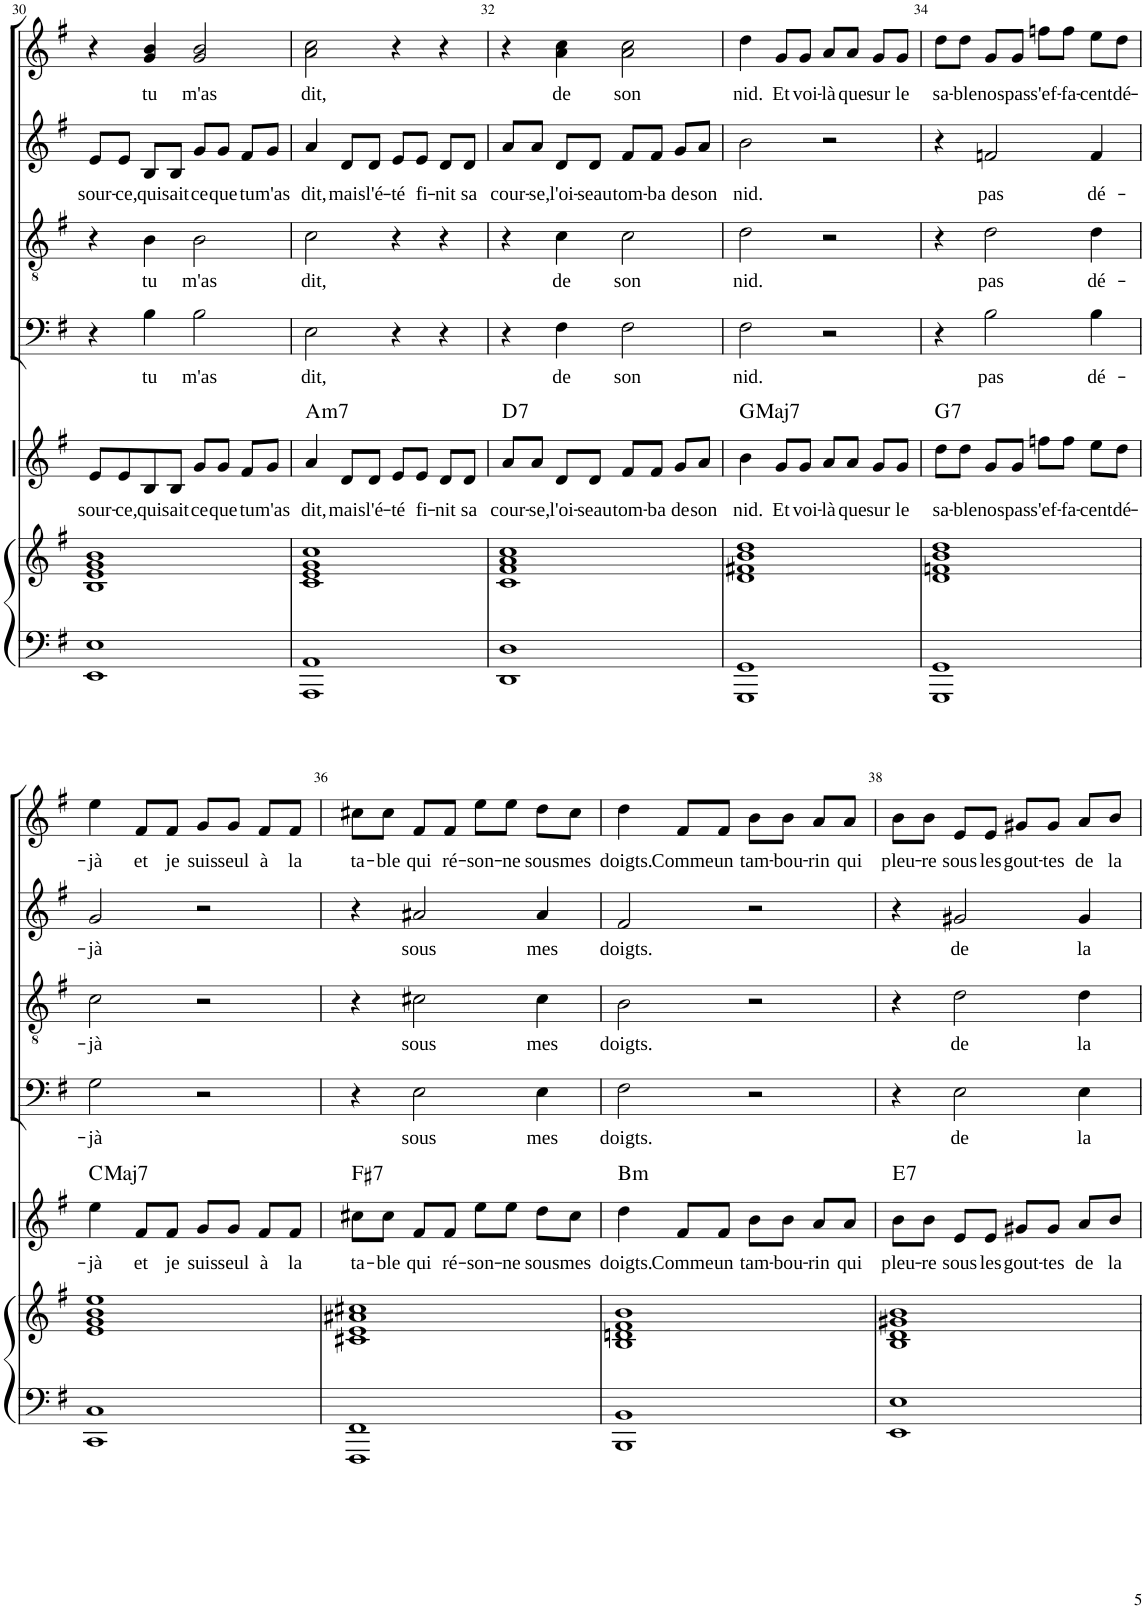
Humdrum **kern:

**kern	**kern	**kern	**text	**harte	**kern	**text	**kern	**text	**kern	**text	**kern	**text
*part6	*part6	*part5	*part5	*part5	*part4	*part4	*part3	*part3	*part2	*part2	*part1	*part1
*staff7	*staff6	*staff5	*staff5	*	*staff4	*staff4	*staff3	*staff3	*staff2	*staff2	*staff1	*staff1
*I"Piano	*	*I"Voix	*	*	*I"Bass	*	*I"Ténor	*	*I"Alto	*	*I"Soprano	*
*I'Pno	*	*	*	*	*	*	*	*	*	*	*	*
!!LO:PB:g=z
*clefF4	*clefG2	*clefG2	*	*	*clefF4	*	*clefGv2	*	*clefG2	*	*clefG2	*
*k[f#]	*k[f#]	*k[f#]	*	*	*k[f#]	*	*k[f#]	*	*k[f#]	*	*k[f#]	*
*M4/4	*M4/4	*M4/4	*	*	*M4/4	*	*M4/4	*	*M4/4	*	*M4/4	*
=30	=30	=30	=30	=30	=30	=30	=30	=30	=30	=30	=30	=30
!	!	!	!LO:LY:b	!	!	!	!	!	!	!LO:LY:b	!	!
1EE 1E	1B 1e 1g 1b	8e/L	sour-	.	4r	.	4r	.	8e/L	sour-	4r	.
!	!	!	!LO:LY:b	!	!	!	!	!	!	!LO:LY:b	!	!
.	.	8e/	-ce,	.	.	.	.	.	8e/J	-ce,	.	.
!	!	!	!LO:LY:b	!	!	!LO:LY:b	!	!LO:LY:b	!	!LO:LY:b	!	!LO:LY:b
.	.	8B/	qui	.	4B\	tu	4B\	tu	8B/L	qui	4g/ 4b/	tu
!	!	!	!LO:LY:b	!	!	!	!	!	!	!LO:LY:b	!	!
.	.	8B/J	sait	.	.	.	.	.	8B/J	sait	.	.
!	!	!	!LO:LY:b	!	!	!LO:LY:b	!	!LO:LY:b	!	!LO:LY:b	!	!LO:LY:b
.	.	8g/L	ce	.	2B\	m'as	2B\	m'as	8g/L	ce	2g/ 2b/	m'as
!	!	!	!LO:LY:b	!	!	!	!	!	!	!LO:LY:b	!	!
.	.	8g/J	que	.	.	.	.	.	8g/J	que	.	.
!	!	!	!LO:LY:b	!	!	!	!	!	!	!LO:LY:b	!	!
.	.	8f#/L	tu	.	.	.	.	.	8f#/L	tu	.	.
!	!	!	!LO:LY:b	!	!	!	!	!	!	!LO:LY:b	!	!
.	.	8g/J	m'as	.	.	.	.	.	8g/J	m'as	.	.
=31	=31	=31	=31	=31	=31	=31	=31	=31	=31	=31	=31	=31
!	!	!	!LO:LY:b	!LO:H:kt=m7	!	!LO:LY:b	!	!LO:LY:b	!	!LO:LY:b	!	!LO:LY:b
1AAA 1AA	1c 1e 1g 1cc	4a/	dit,	A:min7	2E\	dit,	2c\	dit,	4a/	dit,	2a\ 2cc\	dit,
!	!	!	!LO:LY:b	!	!	!	!	!	!	!LO:LY:b	!	!
.	.	8d/L	mais	.	.	.	.	.	8d/L	mais	.	.
!	!	!	!LO:LY:b	!	!	!	!	!	!	!LO:LY:b	!	!
.	.	8d/J	l'é-	.	.	.	.	.	8d/J	l'é-	.	.
!	!	!	!LO:LY:b	!	!	!	!	!	!	!LO:LY:b	!	!
.	.	8e/L	-té	.	4r	.	4r	.	8e/L	-té	4r	.
!	!	!	!LO:LY:b	!	!	!	!	!	!	!LO:LY:b	!	!
.	.	8e/J	fi-	.	.	.	.	.	8e/J	fi-	.	.
!	!	!	!LO:LY:b	!	!	!	!	!	!	!LO:LY:b	!	!
.	.	8d/L	-nit	.	4r	.	4r	.	8d/L	-nit	4r	.
!	!	!	!LO:LY:b	!	!	!	!	!	!	!LO:LY:b	!	!
.	.	8d/J	sa	.	.	.	.	.	8d/J	sa	.	.
=32	=32	=32	=32	=32	=32	=32	=32	=32	=32	=32	=32	=32
!	!	!	!LO:LY:b	!LO:H:kt=7	!	!	!	!	!	!LO:LY:b	!	!
1DD 1D	1c 1f# 1a 1cc	8a/L	cour-	D:7	4r	.	4r	.	8a/L	cour-	4r	.
!	!	!	!LO:LY:b	!	!	!	!	!	!	!LO:LY:b	!	!
.	.	8a/J	-se,	.	.	.	.	.	8a/J	-se,	.	.
!	!	!	!LO:LY:b	!	!	!LO:LY:b	!	!LO:LY:b	!	!LO:LY:b	!	!LO:LY:b
.	.	8d/L	l'oi-	.	4F#\	de	4c\	de	8d/L	l'oi-	4a\ 4cc\	de
!	!	!	!LO:LY:b	!	!	!	!	!	!	!LO:LY:b	!	!
.	.	8d/J	-seau	.	.	.	.	.	8d/J	-seau	.	.
!	!	!	!LO:LY:b	!	!	!LO:LY:b	!	!LO:LY:b	!	!LO:LY:b	!	!LO:LY:b
.	.	8f#/L	tom-	.	2F#\	son	2c\	son	8f#/L	tom-	2a\ 2cc\	son
!	!	!	!LO:LY:b	!	!	!	!	!	!	!LO:LY:b	!	!
.	.	8f#/J	-ba	.	.	.	.	.	8f#/J	-ba	.	.
!	!	!	!LO:LY:b	!	!	!	!	!	!	!LO:LY:b	!	!
.	.	8g/L	de	.	.	.	.	.	8g/L	de	.	.
!	!	!	!LO:LY:b	!	!	!	!	!	!	!LO:LY:b	!	!
.	.	8a/J	son	.	.	.	.	.	8a/J	son	.	.
=33	=33	=33	=33	=33	=33	=33	=33	=33	=33	=33	=33	=33
!	!	!	!LO:LY:b	!LO:H:kt=Maj7	!	!LO:LY:b	!	!LO:LY:b	!	!LO:LY:b	!	!LO:LY:b
1GGG 1GG	1d 1f#X 1b 1dd	4b\	nid.	G:maj7	2F#\	nid.	2d\	nid.	2b\	nid.	4dd\	nid.
!	!	!	!LO:LY:b	!	!	!	!	!	!	!	!	!LO:LY:b
.	.	8g/L	Et	.	.	.	.	.	.	.	8g/L	Et
!	!	!	!LO:LY:b	!	!	!	!	!	!	!	!	!LO:LY:b
.	.	8g/J	voi-	.	.	.	.	.	.	.	8g/J	voi-
!	!	!	!LO:LY:b	!	!	!	!	!	!	!	!	!LO:LY:b
.	.	8a/L	-là	.	2r	.	2r	.	2r	.	8a/L	-là
!	!	!	!LO:LY:b	!	!	!	!	!	!	!	!	!LO:LY:b
.	.	8a/J	que	.	.	.	.	.	.	.	8a/J	que
!	!	!	!LO:LY:b	!	!	!	!	!	!	!	!	!LO:LY:b
.	.	8g/L	sur	.	.	.	.	.	.	.	8g/L	sur
!	!	!	!LO:LY:b	!	!	!	!	!	!	!	!	!LO:LY:b
.	.	8g/J	le	.	.	.	.	.	.	.	8g/J	le
=34	=34	=34	=34	=34	=34	=34	=34	=34	=34	=34	=34	=34
!	!	!	!LO:LY:b	!LO:H:kt=7	!	!	!	!	!	!	!	!LO:LY:b
1GGG 1GG	1d 1fn 1b 1dd	8dd\L	sa-	G:7	4r	.	4r	.	4r	.	8dd\L	sa-
!	!	!	!LO:LY:b	!	!	!	!	!	!	!	!	!LO:LY:b
.	.	8dd\J	-ble	.	.	.	.	.	.	.	8dd\J	-ble
!	!	!	!LO:LY:b	!	!	!LO:LY:b	!	!LO:LY:b	!	!LO:LY:b	!	!LO:LY:b
.	.	8g/L	nos	.	2B\	pas	2d\	pas	2fn/	pas	8g/L	nos
!	!	!	!LO:LY:b	!	!	!	!	!	!	!	!	!LO:LY:b
.	.	8g/J	pas	.	.	.	.	.	.	.	8g/J	pas
!	!	!	!LO:LY:b	!	!	!	!	!	!	!	!	!LO:LY:b
.	.	8ffn\L	s'ef-	.	.	.	.	.	.	.	8ffn\L	s'ef-
!	!	!	!LO:LY:b	!	!	!	!	!	!	!	!	!LO:LY:b
.	.	8ff\J	-fa-	.	.	.	.	.	.	.	8ff\J	-fa-
!	!	!	!LO:LY:b	!	!	!LO:LY:b	!	!LO:LY:b	!	!LO:LY:b	!	!LO:LY:b
.	.	8ee\L	-cent	.	4B\	dé-	4d\	dé-	4f/	dé-	8ee\L	-cent
!	!	!	!LO:LY:b	!	!	!	!	!	!	!	!	!LO:LY:b
.	.	8dd\J	dé-	.	.	.	.	.	.	.	8dd\J	dé-
!!LO:LB:g=z
=35	=35	=35	=35	=35	=35	=35	=35	=35	=35	=35	=35	=35
!	!	!	!LO:LY:b	!LO:H:kt=Maj7	!	!LO:LY:b	!	!LO:LY:b	!	!LO:LY:b	!	!LO:LY:b
1CC 1C	1e 1g 1b 1ee	4ee\	-jà	C:maj7	2G\	-jà	2c\	-jà	2g/	-jà	4ee\	-jà
!	!	!	!LO:LY:b	!	!	!	!	!	!	!	!	!LO:LY:b
.	.	8f#/L	et	.	.	.	.	.	.	.	8f#/L	et
!	!	!	!LO:LY:b	!	!	!	!	!	!	!	!	!LO:LY:b
.	.	8f#/J	je	.	.	.	.	.	.	.	8f#/J	je
!	!	!	!LO:LY:b	!	!	!	!	!	!	!	!	!LO:LY:b
.	.	8g/L	suis	.	2r	.	2r	.	2r	.	8g/L	suis
!	!	!	!LO:LY:b	!	!	!	!	!	!	!	!	!LO:LY:b
.	.	8g/J	seul	.	.	.	.	.	.	.	8g/J	seul
!	!	!	!LO:LY:b	!	!	!	!	!	!	!	!	!LO:LY:b
.	.	8f#/L	à	.	.	.	.	.	.	.	8f#/L	à
!	!	!	!LO:LY:b	!	!	!	!	!	!	!	!	!LO:LY:b
.	.	8f#/J	la	.	.	.	.	.	.	.	8f#/J	la
=36	=36	=36	=36	=36	=36	=36	=36	=36	=36	=36	=36	=36
!	!	!	!LO:LY:b	!LO:H:kt=7	!	!	!	!	!	!	!	!LO:LY:b
1FFF# 1FF#	1c#X 1e 1a#X 1cc#X	8cc#X\L	ta-	F#:7	4r	.	4r	.	4r	.	8cc#X\L	ta-
!	!	!	!LO:LY:b	!	!	!	!	!	!	!	!	!LO:LY:b
.	.	8cc#\J	-ble	.	.	.	.	.	.	.	8cc#\J	-ble
!	!	!	!LO:LY:b	!	!	!LO:LY:b	!	!LO:LY:b	!	!LO:LY:b	!	!LO:LY:b
.	.	8f#/L	qui	.	2E\	sous	2c#X\	sous	2a#X/	sous	8f#/L	qui
!	!	!	!LO:LY:b	!	!	!	!	!	!	!	!	!LO:LY:b
.	.	8f#/J	ré-	.	.	.	.	.	.	.	8f#/J	ré-
!	!	!	!LO:LY:b	!	!	!	!	!	!	!	!	!LO:LY:b
.	.	8ee\L	-son-	.	.	.	.	.	.	.	8ee\L	-son-
!	!	!	!LO:LY:b	!	!	!	!	!	!	!	!	!LO:LY:b
.	.	8ee\J	-ne	.	.	.	.	.	.	.	8ee\J	-ne
!	!	!	!LO:LY:b	!	!	!LO:LY:b	!	!LO:LY:b	!	!LO:LY:b	!	!LO:LY:b
.	.	8dd\L	sous	.	4E\	mes	4c#\	mes	4a#/	mes	8dd\L	sous
!	!	!	!LO:LY:b	!	!	!	!	!	!	!	!	!LO:LY:b
.	.	8cc#\J	mes	.	.	.	.	.	.	.	8cc#\J	mes
=37	=37	=37	=37	=37	=37	=37	=37	=37	=37	=37	=37	=37
!	!	!	!LO:LY:b	!LO:H:kt=m	!	!LO:LY:b	!	!LO:LY:b	!	!LO:LY:b	!	!LO:LY:b
1BBB 1BB	1B 1dn 1f# 1b	4dd\	doigts.	B:min	2F#\	doigts.	2B\	doigts.	2f#/	doigts.	4dd\	doigts.
!	!	!	!LO:LY:b	!	!	!	!	!	!	!	!	!LO:LY:b
.	.	8f#/L	Comme	.	.	.	.	.	.	.	8f#/L	Comme
!	!	!	!LO:LY:b	!	!	!	!	!	!	!	!	!LO:LY:b
.	.	8f#/J	un	.	.	.	.	.	.	.	8f#/J	un
!	!	!	!LO:LY:b	!	!	!	!	!	!	!	!	!LO:LY:b
.	.	8b\L	tam-	.	2r	.	2r	.	2r	.	8b\L	tam-
!	!	!	!LO:LY:b	!	!	!	!	!	!	!	!	!LO:LY:b
.	.	8b\J	-bou-	.	.	.	.	.	.	.	8b\J	-bou-
!	!	!	!LO:LY:b	!	!	!	!	!	!	!	!	!LO:LY:b
.	.	8a/L	-rin	.	.	.	.	.	.	.	8a/L	-rin
!	!	!	!LO:LY:b	!	!	!	!	!	!	!	!	!LO:LY:b
.	.	8a/J	qui	.	.	.	.	.	.	.	8a/J	qui
=38	=38	=38	=38	=38	=38	=38	=38	=38	=38	=38	=38	=38
!	!	!	!LO:LY:b	!LO:H:kt=7	!	!	!	!	!	!	!	!LO:LY:b
1EE 1E	1B 1d 1g#X 1b	8b\L	pleu-	E:7	4r	.	4r	.	4r	.	8b\L	pleu-
!	!	!	!LO:LY:b	!	!	!	!	!	!	!	!	!LO:LY:b
.	.	8b\J	-re	.	.	.	.	.	.	.	8b\J	-re
!	!	!	!LO:LY:b	!	!	!LO:LY:b	!	!LO:LY:b	!	!LO:LY:b	!	!LO:LY:b
.	.	8e/L	sous	.	2E\	de	2d\	de	2g#X/	de	8e/L	sous
!	!	!	!LO:LY:b	!	!	!	!	!	!	!	!	!LO:LY:b
.	.	8e/J	les	.	.	.	.	.	.	.	8e/J	les
!	!	!	!LO:LY:b	!	!	!	!	!	!	!	!	!LO:LY:b
.	.	8g#X/L	gout-	.	.	.	.	.	.	.	8g#X/L	gout-
!	!	!	!LO:LY:b	!	!	!	!	!	!	!	!	!LO:LY:b
.	.	8g#/J	-tes	.	.	.	.	.	.	.	8g#/J	-tes
!	!	!	!LO:LY:b	!	!	!LO:LY:b	!	!LO:LY:b	!	!LO:LY:b	!	!LO:LY:b
.	.	8a/L	de	.	4E\	la	4d\	la	4g#/	la	8a/L	de
!	!	!	!LO:LY:b	!	!	!	!	!	!	!	!	!LO:LY:b
.	.	8b/J	la	.	.	.	.	.	.	.	8b/J	la
=	=	=	=	=	=	=	=	=	=	=	=	=
*-	*-	*-	*-	*-	*-	*-	*-	*-	*-	*-	*-	*-
